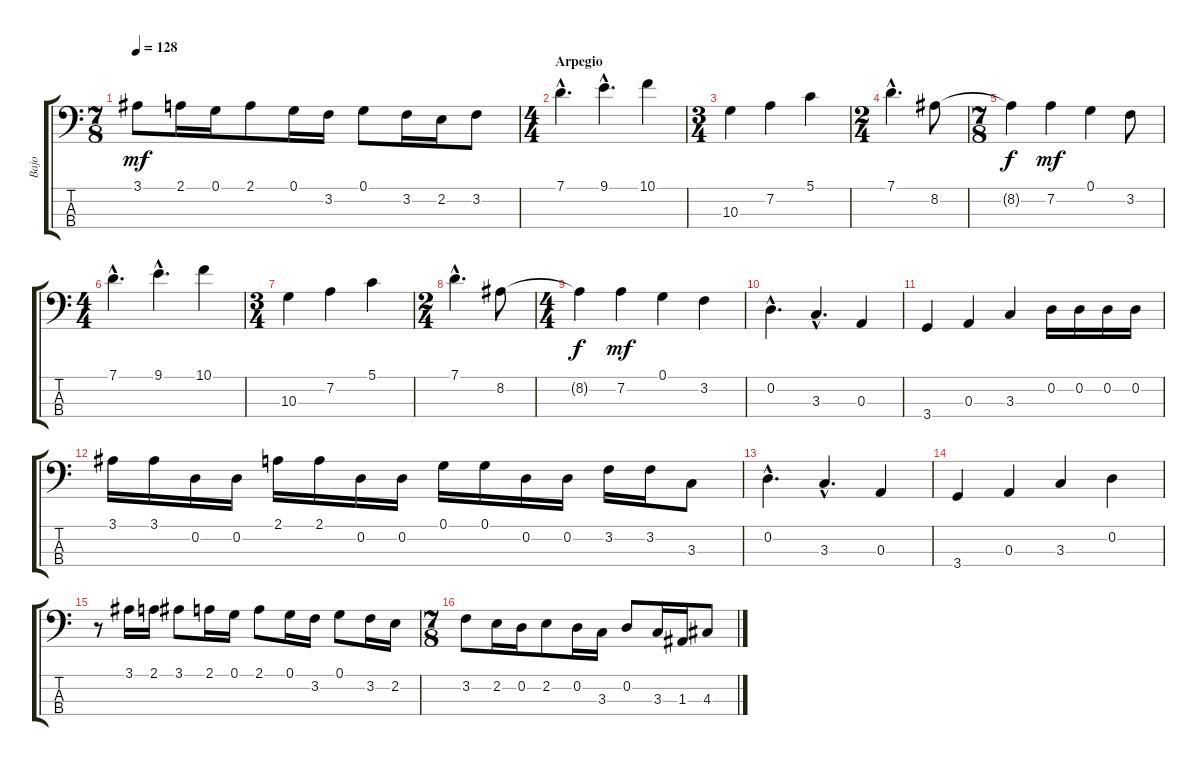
\track ("Bajo" "Bajo") {instrument electricbassfinger}
\staff {score tabs}
\tuning (G2 D2 A1 E1) {hide}
\ts (7 8)
\tempo 128
\clef f4
\ks c
3.1.8{dy mf} 2.1.16 0.1.16 2.1.8 0.1.16 3.2.16 0.1.8 3.2.16 2.2.16 3.2.8 |
\ts (4 4)
\section ("" "Arpegio")
7.1{hac}.4{d volume 15} 9.1{hac}.4{d} 10.1.4 |
\ts (3 4)
10.3.4 7.2.4 5.1.4 |
\ts (2 4)
7.1{hac}.4{d} 8.2.8 |
\ts (7 8)
8.2{t}.4{dy f} 7.2.4{dy mf} 0.1.4 3.2.8 |
\ts (4 4)
7.1{hac}.4{d} 9.1{hac}.4{d} 10.1.4 |
\ts (3 4)
10.3.4 7.2.4 5.1.4 |
\ts (2 4)
7.1{hac}.4{d} 8.2.8 |
\ts (4 4)
8.2{t}.4{dy f} 7.2.4{dy mf} 0.1.4 3.2.4 |
0.2{hac}.4{d volume 14} 3.3{hac}.4{d} 0.3.4 |
3.4.4 0.3.4 3.3.4 0.2.16 0.2.16 0.2.16 0.2.16 |
3.1.16 3.1.16 0.2.16 0.2.16 2.1.16 2.1.16 0.2.16 0.2.16 0.1.16 0.1.16 0.2.16 0.2.16 3.2.16 3.2.16 3.3.8 |
0.2{hac}.4{d} 3.3{hac}.4{d} 0.3.4 |
3.4.4 0.3.4 3.3.4 0.2.4 |
r.8 3.1.16 2.1.16 3.1.8 2.1.16 0.1.16 2.1.8 0.1.16 3.2.16 0.1.8 3.2.16 2.2.16 |
\ts (7 8)
3.2.8 2.2.16 0.2.16 2.2.8 0.2.16 3.3.16 0.2.8 3.3.16 1.3.16 4.3.8
